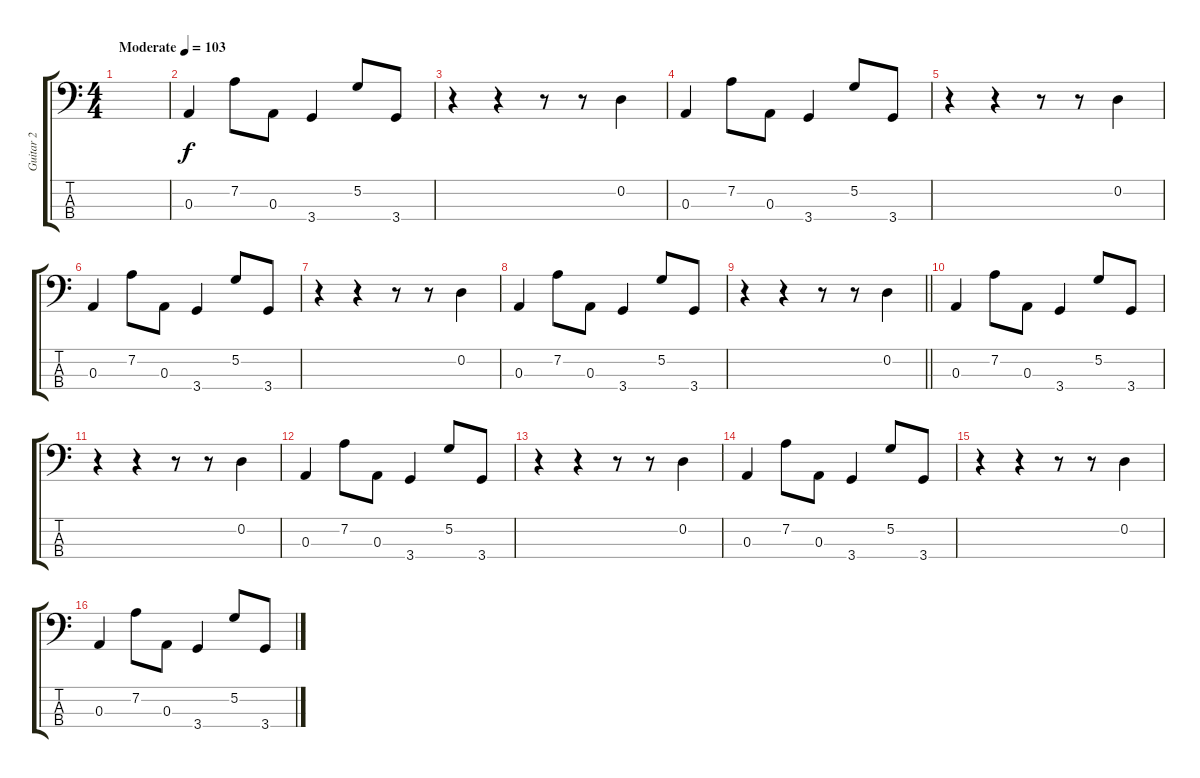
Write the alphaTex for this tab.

\track ("Guitar 2" "Guitar 2") {instrument acousticguitarsteel}
\staff {score tabs}
\tuning (G2 D2 A1 E1) {hide}
\ts (4 4)
\tempo (103 "Moderate")
\clef f4
\ks c
|
0.3.4 7.2.8 0.3.8 3.4.4 5.2.8 3.4.8 |
r.4 r.4 r.8 r.8 0.2.4 |
0.3.4 7.2.8 0.3.8 3.4.4 5.2.8 3.4.8 |
r.4 r.4 r.8 r.8 0.2.4 |
0.3.4 7.2.8 0.3.8 3.4.4 5.2.8 3.4.8 |
r.4 r.4 r.8 r.8 0.2.4 |
0.3.4 7.2.8 0.3.8 3.4.4 5.2.8 3.4.8 |
\barLineRight lightlight
r.4 r.4 r.8 r.8 0.2.4 |
0.3.4 7.2.8 0.3.8 3.4.4 5.2.8 3.4.8 |
r.4 r.4 r.8 r.8 0.2.4 |
0.3.4 7.2.8 0.3.8 3.4.4 5.2.8 3.4.8 |
r.4 r.4 r.8 r.8 0.2.4 |
0.3.4 7.2.8 0.3.8 3.4.4 5.2.8 3.4.8 |
r.4 r.4 r.8 r.8 0.2.4 |
0.3.4 7.2.8 0.3.8 3.4.4 5.2.8 3.4.8
